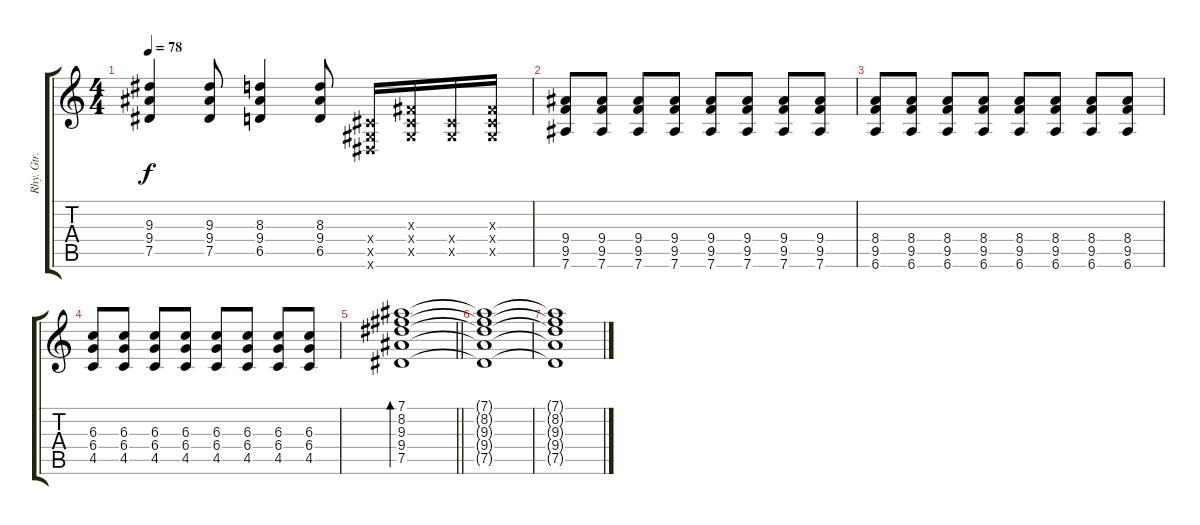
\track ("Rhy. Gtr. 1" "Rhy. Gtr. ") {instrument distortionguitar}
\staff {score tabs}
\tuning (Eb4 Bb3 Gb3 Db3 Ab2 Eb2) {hide}
\ts (4 4)
\tempo 78
\clef g2
\ks c
(9.3 9.4 7.5).4{dy f} (9.3 9.4 7.5).8 (8.3 9.4 6.5).4 (8.3 9.4 6.5).8 (0.4{x} 0.5{x} 0.6{x}).16 (0.3{x} 0.4{x} 0.5{x}).16 (0.4{x} 0.5{x}).16 (0.3{x} 0.4{x} 0.5{x}).16 |
(9.4 9.5 7.6).8 (9.4 9.5 7.6).8 (9.4 9.5 7.6).8 (9.4 9.5 7.6).8 (9.4 9.5 7.6).8 (9.4 9.5 7.6).8 (9.4 9.5 7.6).8 (9.4 9.5 7.6).8 |
(8.4 9.5 6.6).8 (8.4 9.5 6.6).8 (8.4 9.5 6.6).8 (8.4 9.5 6.6).8 (8.4 9.5 6.6).8 (8.4 9.5 6.6).8 (8.4 9.5 6.6).8 (8.4 9.5 6.6).8 |
(6.3 6.4 4.5).8 (6.3 6.4 4.5).8 (6.3 6.4 4.5).8 (6.3 6.4 4.5).8 (6.3 6.4 4.5).8 (6.3 6.4 4.5).8 (6.3 6.4 4.5).8 (6.3 6.4 4.5).8 |
\barLineRight lightlight
(7.1 8.2 9.3 9.4 7.5).1{bd 120} |
(7.1{t} 8.2{t} 9.3{t} 9.4{t} 7.5{t}).1 |
(7.1{t} 8.2{t} 9.3{t} 9.4{t} 7.5{t}).1
